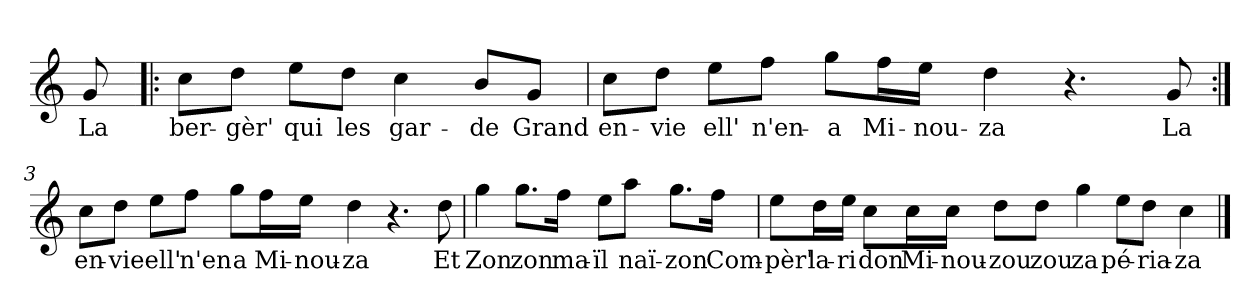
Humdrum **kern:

**kern	**text
*part1	*part1
*staff1	*staff1
*clefG2	*
*k[]	*
*C:	*
=	=
!	!LO:LY:b
8g/	La
=1!|:	=1!|:
!	!LO:LY:b
8cc\L	ber-
!	!LO:LY:b
8dd\J	-gèr'
!	!LO:LY:b
8ee\L	qui
!	!LO:LY:b
8dd\J	les
!	!LO:LY:b
4cc\	gar-
!	!LO:LY:b
8b/L	-de
!	!LO:LY:b
8g/J	Grand
=2	=2
!	!LO:LY:b
8cc\L	en-
!	!LO:LY:b
8dd\J	-vie
!	!LO:LY:b
8ee\L	ell'
!	!LO:LY:b
8ff\J	n'en-
!	!LO:LY:b
8gg\L	-a
!	!LO:LY:b
16ff\L	Mi-
!	!LO:LY:b
16ee\JJ	-nou-
!	!LO:LY:b
4dd\	-za
4.r	.
!	!LO:LY:b
8g/	La
!!LO:LB:g=z
=3:|!	=3:|!
!	!LO:LY:b
8cc\L	en-
!	!LO:LY:b
8dd\J	-vie
!	!LO:LY:b
8ee\L	ell'
!	!LO:LY:b
8ff\J	n'en
!	!LO:LY:b
8gg\L	a
!	!LO:LY:b
16ff\L	Mi-
!	!LO:LY:b
16ee\JJ	-nou-
!	!LO:LY:b
4dd\	-za
4.r	.
!	!LO:LY:b
8dd\	Et
=4	=4
!	!LO:LY:b
4gg\	Zon
!	!LO:LY:b
8.gg\L	zon
!	!LO:LY:b
16ff\Jk	ma-
!	!LO:LY:b
8ee\L	-ïl
!	!LO:LY:b
8aa\J	naï-
!	!LO:LY:b
8.gg\L	-zon
!	!LO:LY:b
16ff\Jk	Com-
!!LO:LB:g=z
=5	=5
!	!LO:LY:b
8ee\L	-pèr'
!	!LO:LY:b
16dd\L	la-
!	!LO:LY:b
16ee\JJ	-ri
!	!LO:LY:b
8cc\L	don
!	!LO:LY:b
16cc\L	Mi-
!	!LO:LY:b
16cc\JJ	-nou-
!	!LO:LY:b
8dd\L	-zou
!	!LO:LY:b
8dd\J	zou
!	!LO:LY:b
4gg\	za
!	!LO:LY:b
8ee\L	pé-
!	!LO:LY:b
8dd\J	-ria-
!	!LO:LY:b
4cc\	-za
==	==
*-	*-
